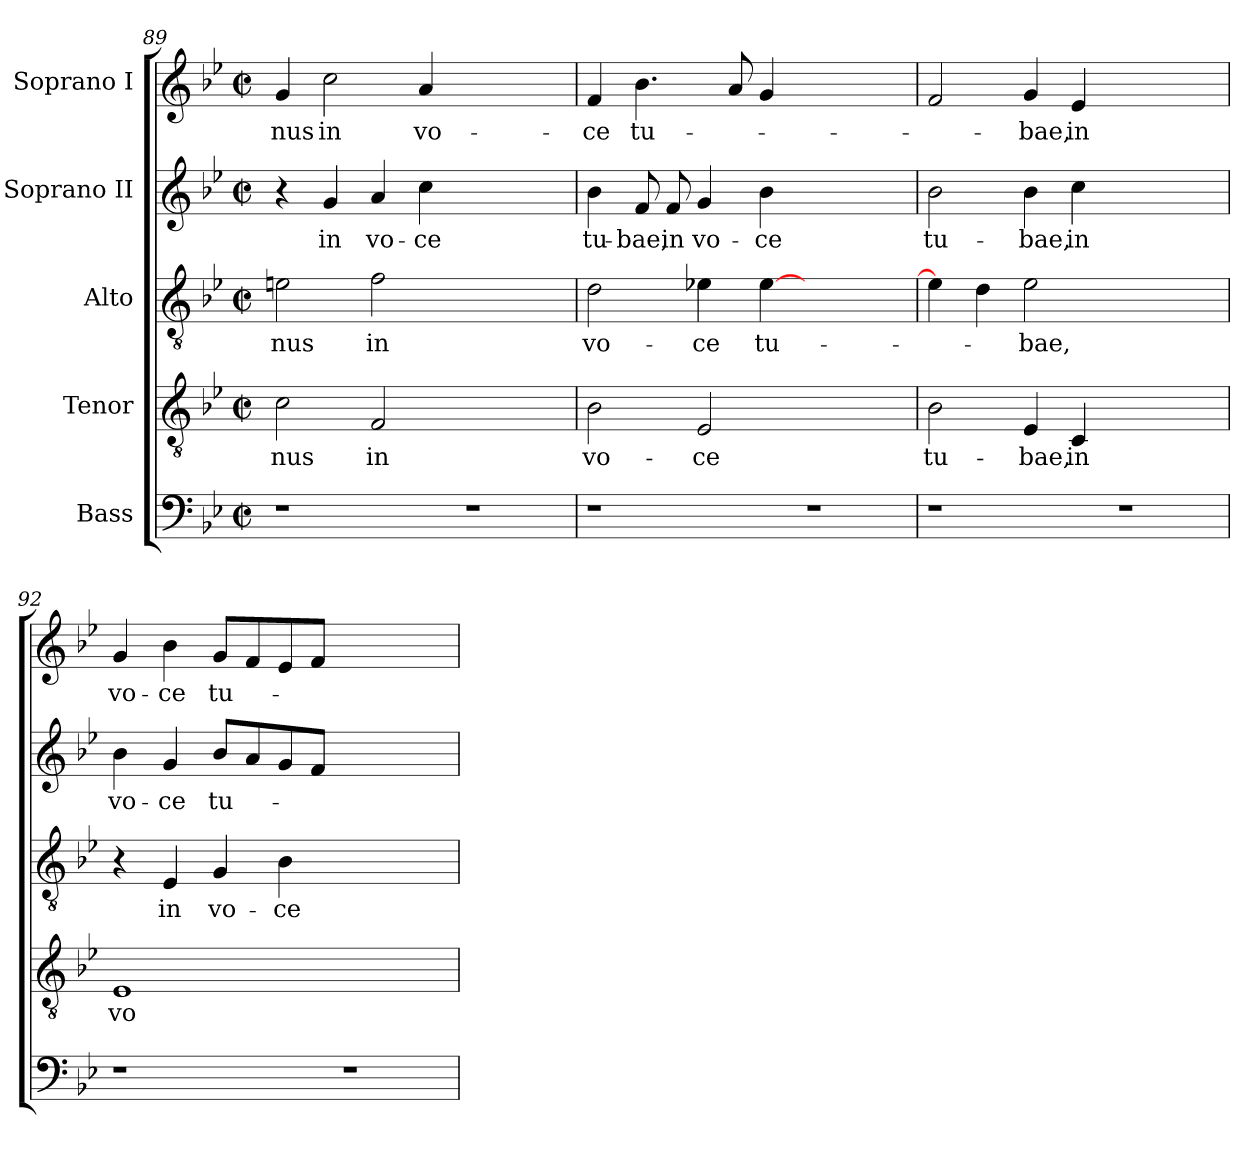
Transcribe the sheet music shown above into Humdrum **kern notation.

**kern	**kern	**text	**kern	**text	**kern	**text	**kern	**text
*part5	*part4	*part4	*part3	*part3	*part2	*part2	*part1	*part1
*staff5	*staff4	*staff4	*staff3	*staff3	*staff2	*staff2	*staff1	*staff1
*I"Bass	*I"Tenor	*	*I"Alto	*	*I"Soprano II	*	*I"Soprano I	*
*clefF4	*clefGv2	*	*clefGv2	*	*clefG2	*	*clefG2	*
*	*ITrd7c12	*	*	*	*	*	*	*
*k[b-e-]	*k[b-e-]	*	*k[b-e-]	*	*k[b-e-]	*	*k[b-e-]	*
*B-:	*B-:	*	*B-:	*	*B-:	*	*B-:	*
*M2/2	*M2/2	*	*M2/2	*	*M2/2	*	*M2/2	*
*met(c|)	*met(c|)	*	*met(c|)	*	*met(c|)	*	*met(c|)	*
=89	=89	=89	=89	=89	=89	=89	=89	=89
!	!	!LO:LY:b:color=#000000	!	!	!	!	!	!
!	!	!	!	!LO:LY:b:color=#000000	!	!	!	!
!	!	!	!	!	!	!	!	!LO:LY:b:color=#000000
1r	2Ci\	nus	2eni\	nus	4r	.	4gi/	nus
!	!	!	!	!	!	!LO:LY:b:color=#000000	!	!
!	!	!	!	!	!	!	!	!LO:LY:b:color=#000000
.	.	.	.	.	4gi/	in	2cci\	in
!	!	!LO:LY:b:color=#000000	!	!	!	!	!	!
!	!	!	!	!LO:LY:b:color=#000000	!	!	!	!
!	!	!	!	!	!	!LO:LY:b:color=#000000	!	!
.	2FFi/	in	2fi\	in	4ai/	vo-	.	.
!	!	!	!	!	!	!LO:LY:b:color=#000000	!	!
!	!	!	!	!	!	!	!	!LO:LY:b:color=#000000
.	.	.	.	.	4cci\	ce	4ai/	vo-
1r	1ryy	.	1ryy	.	1ryy	.	1ryy	.
=90	=90	=90	=90	=90	=90	=90	=90	=90
!	!	!LO:LY:b:color=#000000	!	!	!	!	!	!
!	!	!	!	!LO:LY:b:color=#000000	!	!	!	!
!	!	!	!	!	!	!LO:LY:b:color=#000000	!	!
!	!	!	!	!	!	!	!	!LO:LY:b:color=#000000
1r	2BB-i\	vo-	2di\	vo-	4b-i\	tu-	4fi/	ce
!	!	!	!	!	!	!LO:LY:b:color=#000000	!	!
!	!	!	!	!	!	!	!	!LO:LY:b:color=#000000
.	.	.	.	.	8fi/	bae,	4.b-i\	tu--
!	!	!	!	!	!	!LO:LY:b:color=#000000	!	!
.	.	.	.	.	8fi/	in	.	.
!	!	!LO:LY:b:color=#000000	!	!	!	!	!	!
!	!	!	!	!LO:LY:b:color=#000000	!	!	!	!
!	!	!	!	!	!	!LO:LY:b:color=#000000	!	!
.	2EE-i/	ce	4e-Xi\	ce	4gi/	vo-	.	.
.	.	.	.	.	.	.	8ai/	.
!	!	!	!	!LO:LY:b:color=#000000	!	!	!	!
!	!	!	!	!	!	!LO:LY:b:color=#000000	!	!
.	.	.	[>4e-i\	tu--	4b-i\	ce	4gi/	.
1r	1ryy	.	1ryy	.	1ryy	.	1ryy	.
=91	=91	=91	=91	=91	=91	=91	=91	=91
!	!	!LO:LY:b:color=#000000	!	!	!	!	!	!
!	!	!	!	!	!	!LO:LY:b:color=#000000	!	!
1r	2BB-i\	tu-	4e-i\]	.	2b-i\	tu-	2fi/	.
.	.	.	4di\	.	.	.	.	.
!	!	!LO:LY:b:color=#000000	!	!	!	!	!	!
!	!	!	!	!LO:LY:b:color=#000000	!	!	!	!
!	!	!	!	!	!	!LO:LY:b:color=#000000	!	!
!	!	!	!	!	!	!	!	!LO:LY:b:color=#000000
.	4EE-i/	bae,	2e-i\	-bae,	4b-i\	bae,	4gi/	-bae,
!	!	!LO:LY:b:color=#000000	!	!	!	!	!	!
!	!	!	!	!	!	!LO:LY:b:color=#000000	!	!
!	!	!	!	!	!	!	!	!LO:LY:b:color=#000000
.	4CCi/	in	.	.	4cci\	in	4e-i/	in
1r	1ryy	.	1ryy	.	1ryy	.	1ryy	.
!!LO:PB:g=z
=92	=92	=92	=92	=92	=92	=92	=92	=92
!	!	!LO:LY:b:color=#000000	!	!	!	!	!	!
!	!	!	!	!	!	!LO:LY:b:color=#000000	!	!
!	!	!	!	!	!	!	!	!LO:LY:b:color=#000000
1r	1EE-i	vo-	4r	.	4b-i\	vo-	4gi/	vo-
!	!	!	!	!LO:LY:b:color=#000000	!	!	!	!
!	!	!	!	!	!	!LO:LY:b:color=#000000	!	!
!	!	!	!	!	!	!	!	!LO:LY:b:color=#000000
.	.	.	4E-i/	in	4gi/	ce	4b-i\	ce
!	!	!	!	!LO:LY:b:color=#000000	!	!	!	!
!	!	!	!	!	!	!LO:LY:b:color=#000000	!	!
!	!	!	!	!	!	!	!	!LO:LY:b:color=#000000
.	.	.	4Gi/	vo-	8b-i/L	tu--	8gi/L	tu--
.	.	.	.	.	8ai/	.	8fi/	.
!	!	!	!	!LO:LY:b:color=#000000	!	!	!	!
.	.	.	4B-i\	ce	8gi/	.	8e-i/	.
.	.	.	.	.	8fi/J	.	8fi/J	.
1r	1ryy	.	1ryy	.	1ryy	.	1ryy	.
=	=	=	=	=	=	=	=	=
*-	*-	*-	*-	*-	*-	*-	*-	*-
